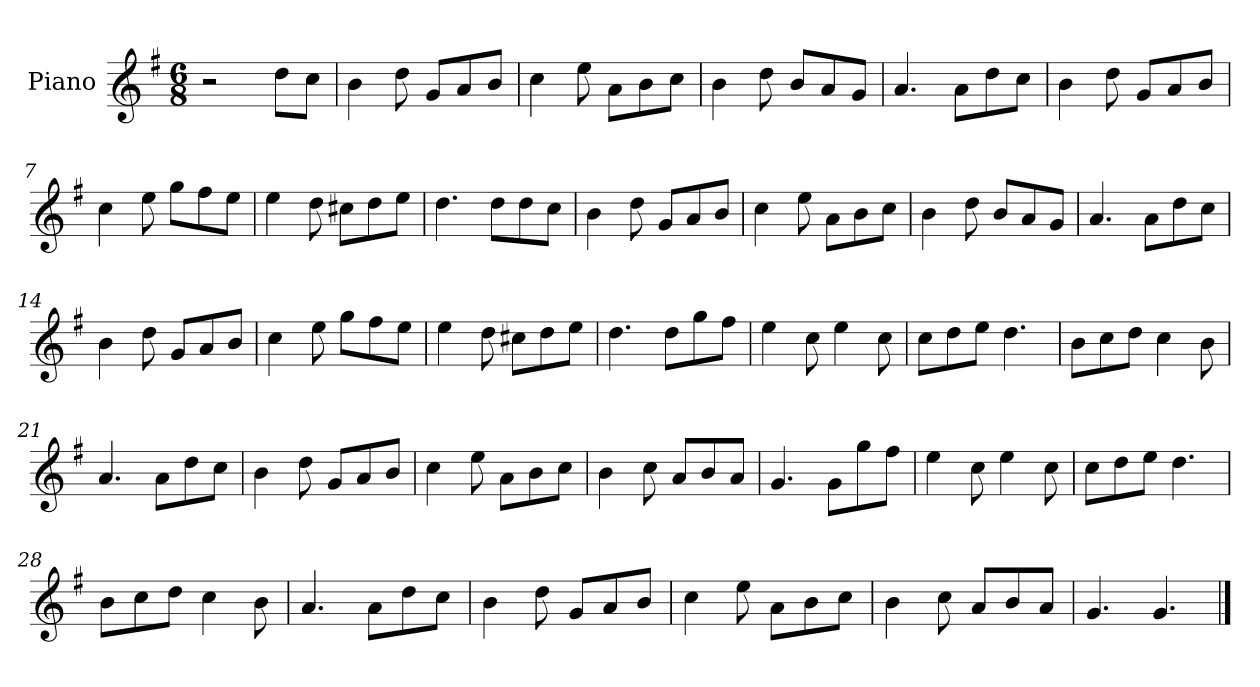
**kern
*part1
*staff1
*I"Piano
*I'Pno
*clefG2
*k[f#]
*M6/8
=1
2r
8dd\L
8cc\J
=2
4b\
8dd\
8g/L
8a/
8b/J
=3
4cc\
8ee\
8a\L
8b\
8cc\J
=4
4b\
8dd\
8b/L
8a/
8g/J
=5
4.a/
8a\L
8dd\
8cc\J
=6
4b\
8dd\
8g/L
8a/
8b/J
=7
4cc\
8ee\
8gg\L
8ff#\
8ee\J
=8
4ee\
8dd\
8cc#X\L
8dd\
8ee\J
=9
4.dd\
8dd\L
8dd\
8cc\J
=10
4b\
8dd\
8g/L
8a/
8b/J
=11
4cc\
8ee\
8a\L
8b\
8cc\J
=12
4b\
8dd\
8b/L
8a/
8g/J
=13
4.a/
8a\L
8dd\
8cc\J
=14
4b\
8dd\
8g/L
8a/
8b/J
=15
4cc\
8ee\
8gg\L
8ff#\
8ee\J
=16
4ee\
8dd\
8cc#X\L
8dd\
8ee\J
=17
4.dd\
8dd\L
8gg\
8ff#\J
=18
4ee\
8cc\
4ee\
8cc\
=19
8cc\L
8dd\
8ee\J
4.dd\
=20
8b\L
8cc\
8dd\J
4cc\
8b\
=21
4.a/
8a\L
8dd\
8cc\J
=22
4b\
8dd\
8g/L
8a/
8b/J
=23
4cc\
8ee\
8a\L
8b\
8cc\J
=24
4b\
8cc\
8a/L
8b/
8a/J
=25
4.g/
8g\L
8gg\
8ff#\J
=26
4ee\
8cc\
4ee\
8cc\
=27
8cc\L
8dd\
8ee\J
4.dd\
=28
8b\L
8cc\
8dd\J
4cc\
8b\
=29
4.a/
8a\L
8dd\
8cc\J
=30
4b\
8dd\
8g/L
8a/
8b/J
=31
4cc\
8ee\
8a\L
8b\
8cc\J
=32
4b\
8cc\
8a/L
8b/
8a/J
=33
4.g/
4.g/
==
*-
